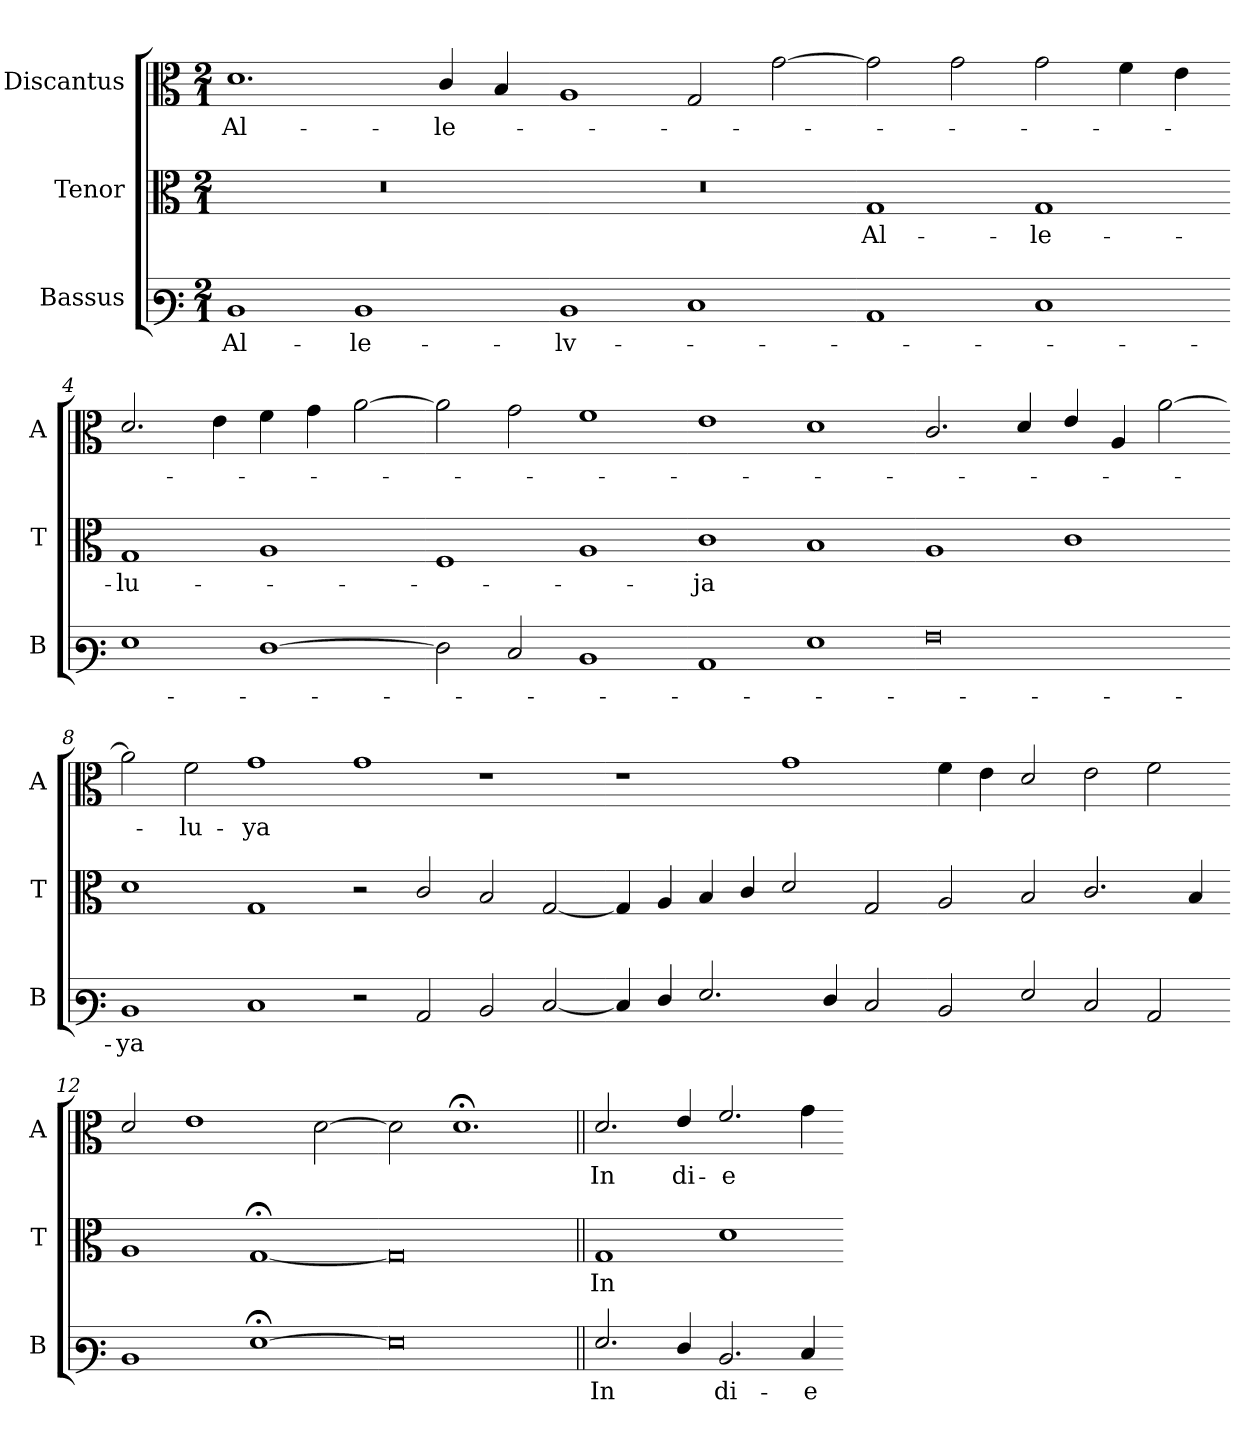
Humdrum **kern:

**kern	**text	**kern	**text	**kern	**text
*part3	*part3	*part2	*part2	*part1	*part1
*staff3	*staff3	*staff2	*staff2	*staff1	*staff1
*I"Bassus	*	*I"Tenor	*	*I"Discantus	*
*I'B	*	*I'T	*	*I'A	*
*clefF3	*	*clefC3	*	*clefC3	*
*k[]	*	*k[]	*	*k[]	*
*G:mix	*	*G:mix	*	*G:mix	*
*M2/1	*	*M2/1	*	*M2/1	*
=1	=1	=1	=1	=1	=1
1D	Al-	0r	.	1.d	Al-
1D	-le-	.	.	.	.
.	.	.	.	4c/	-le-
.	.	.	.	4B/	.
=2-	=2-	=2-	=2-	=2-	=2-
1D	-lv-	0r	.	1A	.
1E	.	.	.	2G/	.
.	.	.	.	[2g\	.
=3-	=3-	=3-	=3-	=3-	=3-
1C	.	1G	Al-	2g\]	.
.	.	.	.	2g\	.
1E	.	1G	-le-	2g\	.
.	.	.	.	4f\	.
.	.	.	.	4e\	.
=4-	=4-	=4-	=4-	=4-	=4-
1G	.	1G	-lu-	2.d/	.
.	.	.	.	4e\	.
[1F	.	1A	.	4f\	.
.	.	.	.	4g\	.
.	.	.	.	[2a\	.
=5-	=5-	=5-	=5-	=5-	=5-
2F]	.	1F	.	2a\]	.
2E/	.	.	.	2g\	.
1D	.	1A	.	1f	.
=6-	=6-	=6-	=6-	=6-	=6-
1C	.	1c	-ja	1e	.
1G	.	1B	.	1d	.
=7-	=7-	=7-	=7-	=7-	=7-
0A	.	1A	.	2.c/	.
.	.	.	.	4d/	.
.	.	1c	.	4e/	.
.	.	.	.	4A/	.
.	.	.	.	[2a\	.
=8-	=8-	=8-	=8-	=8-	=8-
1D	-ya	1d	.	2a\]	.
.	.	.	.	2f\	lu-
!	!	!	!	!LO:TX:b:t=[sc-below]	!
!	!	!LO:TX:a:t=[sc]	!	!	!
!LO:TX:a:t=[sc]	!	!	!	!	!
1E	.	1G	.	1g	-ya
=9-	=9-	=9-	=9-	=9-	=9-
2r	.	2r	.	1g	.
2C/	.	2c/	.	.	.
2D/	.	2B/	.	1r	.
[2E/	.	[2G/	.	.	.
=10-	=10-	=10-	=10-	=10-	=10-
4E/]	.	4G/]	.	1r	.
4F/	.	4A/	.	.	.
2.G/	.	4B/	.	.	.
.	.	4c/	.	.	.
.	.	2d/	.	1g	.
4F/	.	.	.	.	.
2E/	.	2G/	.	.	.
=11-	=11-	=11-	=11-	=11-	=11-
2D/	.	2A/	.	4f\	.
.	.	.	.	4e\	.
2G/	.	2B/	.	2d/	.
2E/	.	2.c/	.	2e\	.
2C/	.	.	.	2f\	.
.	.	4B/	.	.	.
=12-	=12-	=12-	=12-	=12-	=12-
1D	.	1A	.	2d/	.
.	.	.	.	1e	.
[1G;<;	.	[1G;<	.	.	.
.	.	.	.	[2d\	.
=13-	=13-	=13-	=13-	=13-	=13-
0G]	.	0G]	.	2d\]	.
.	.	.	.	1.d;<	.
=14||	=14||	=14||	=14||	=14||	=14||
2.G/	In	1G	In	2.d/	In
4F/	.	.	.	4e/	di-
2.D/	di-	1d	.	2.f/	-e
4E/	-e	.	.	4g\	.
=-	=-	=-	=-	=-	=-
*-	*-	*-	*-	*-	*-
